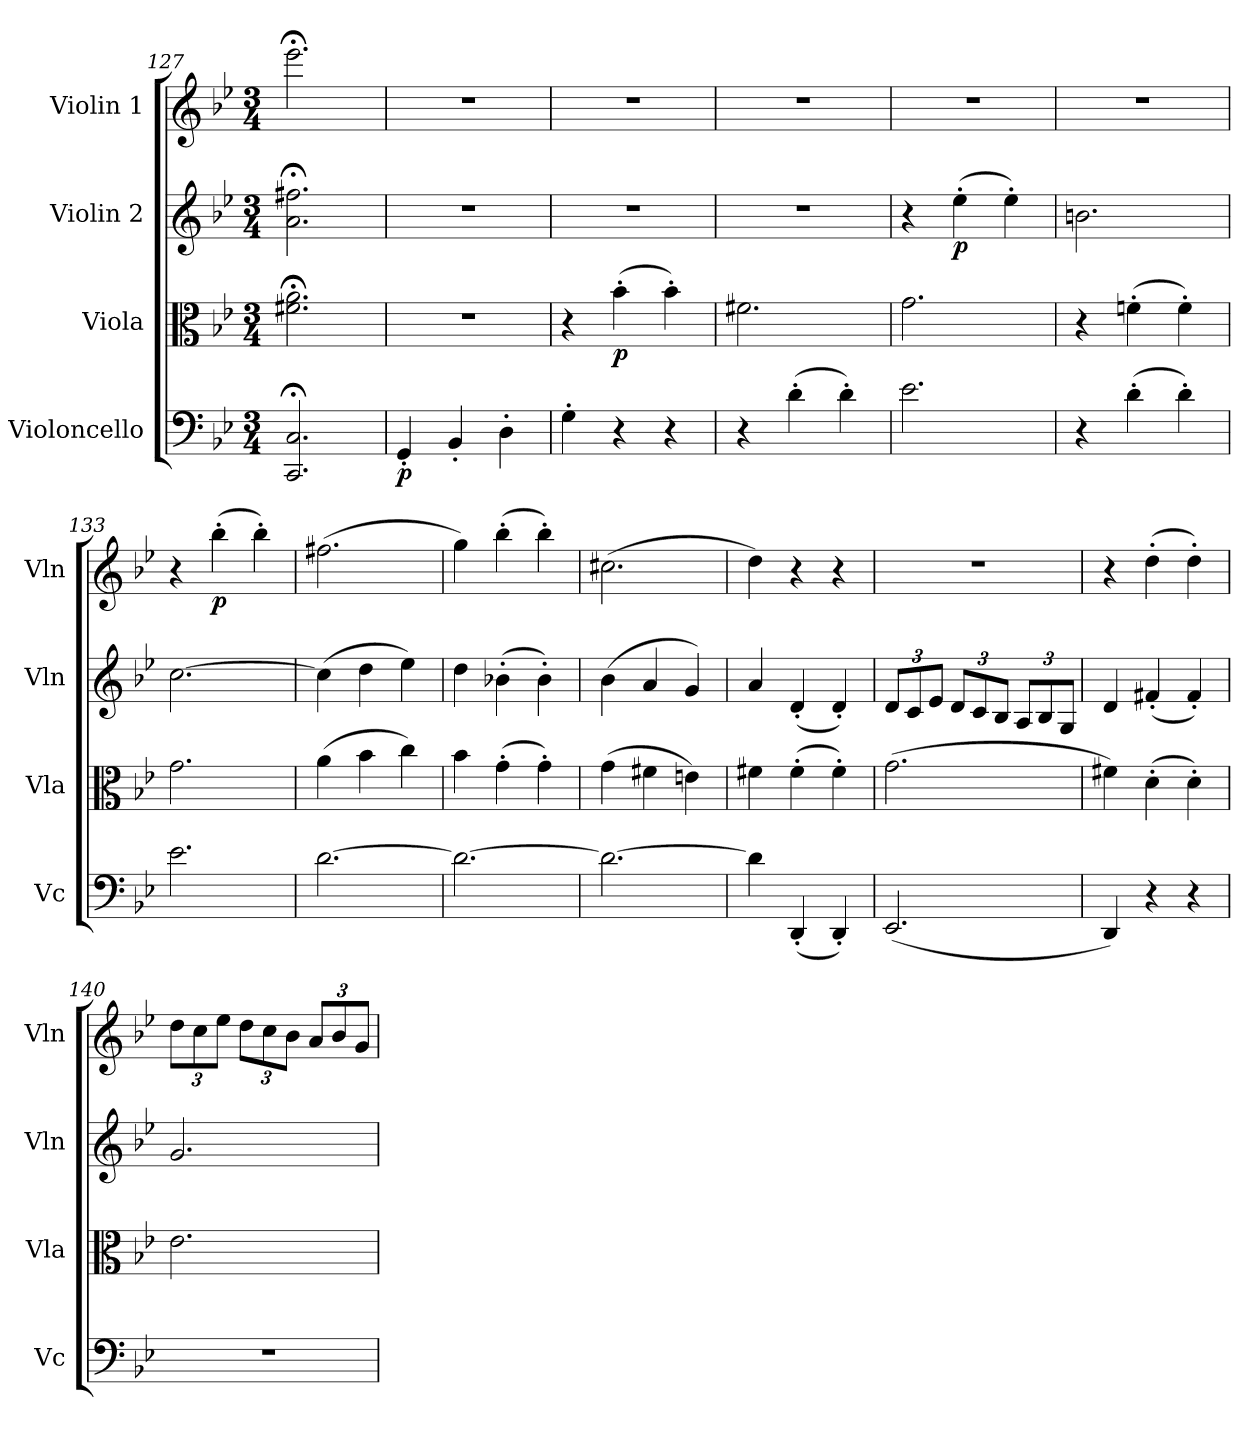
**kern	**dynam	**kern	**dynam	**kern	**dynam	**kern	**dynam
*part4	*part4	*part3	*part3	*part2	*part2	*part1	*part1
*staff4	*staff4	*staff3	*staff3	*staff2	*staff2	*staff1	*staff1
*I"Violoncello	*	*I"Viola	*	*I"Violin 2	*	*I"Violin 1	*
*I'Vc	*	*I'Vla	*	*I'Vln	*	*I'Vln	*
*clefF4	*	*clefC3	*	*clefG2	*	*clefG2	*
*k[b-e-]	*	*k[b-e-]	*	*k[b-e-]	*	*k[b-e-]	*
*M3/4	*	*M3/4	*	*M3/4	*	*M3/4	*
=127	=127	=127	=127	=127	=127	=127	=127
2.CC/;< 2.C/;<	.	2.f#X\;< 2.a\;<	.	2.a\;< 2.ff#X\;<	.	2.eee-;<\	.
!!LO:LB:g=z
=128	=128	=128	=128	=128	=128	=128	=128
!	!LO:DY:b	!	!	!	!	!	!
4GG'/	p	2.r	.	2.r	.	2.r	.
4BB-'/	.	.	.	.	.	.	.
4D'\	.	.	.	.	.	.	.
=129	=129	=129	=129	=129	=129	=129	=129
4G'\	.	4r	.	2.r	.	2.r	.
!	!	!	!LO:DY:b	!	!	!	!
4r	.	(4b-'\	p	.	.	.	.
4r	.	4b-'\)	.	.	.	.	.
=130	=130	=130	=130	=130	=130	=130	=130
4r	.	2.f#X\	.	2.r	.	2.r	.
(4d'\	.	.	.	.	.	.	.
4d'\)	.	.	.	.	.	.	.
=131	=131	=131	=131	=131	=131	=131	=131
2.e-\	.	2.g\	.	4r	.	2.r	.
!	!	!	!	!	!LO:DY:b	!	!
.	.	.	.	(4ee-'\	p	.	.
.	.	.	.	4ee-'\)	.	.	.
=132	=132	=132	=132	=132	=132	=132	=132
4r	.	4r	.	2.bn\	.	2.r	.
(4d'\	.	(4fn'\	.	.	.	.	.
4d'\)	.	4f'\)	.	.	.	.	.
=133	=133	=133	=133	=133	=133	=133	=133
2.e-\	.	2.g\	.	[2.cc\	.	4r	.
!	!	!	!	!	!	!	!LO:DY:b
.	.	.	.	.	.	(4bb-'\	p
.	.	.	.	.	.	4bb-'\)	.
=134	=134	=134	=134	=134	=134	=134	=134
[2.d\	.	(4a\	.	(4cc\]	.	(2.ff#X\	.
.	.	4b-\	.	4dd\	.	.	.
.	.	4cc\)	.	4ee-\)	.	.	.
=135	=135	=135	=135	=135	=135	=135	=135
2.d\_	.	4b-\	.	4dd\	.	4gg\)	.
.	.	(4g'\	.	(4b-X'\	.	(4bb-'\	.
.	.	4g'\)	.	4b-'\)	.	4bb-'\)	.
=136	=136	=136	=136	=136	=136	=136	=136
2.d\_	.	(4g\	.	(4b-\	.	(2.cc#X\	.
.	.	4f#X\	.	4a/	.	.	.
.	.	4en\)	.	4g/)	.	.	.
=137	=137	=137	=137	=137	=137	=137	=137
4d\]	.	4f#X\	.	4a/	.	4dd\)	.
(4DD'/	.	(4f#'\	.	(4d'/	.	4r	.
4DD'/)	.	4f#'\)	.	4d'/)	.	4r	.
!!LO:PB:g=z
=138	=138	=138	=138	=138	=138	=138	=138
*	*	*	*	*Xbrackettup	*	*	*
(2.EE-/	.	(2.g\	.	12d/L	.	2.r	.
.	.	.	.	12c/	.	.	.
.	.	.	.	12e-/J	.	.	.
.	.	.	.	12d/L	.	.	.
.	.	.	.	12c/	.	.	.
.	.	.	.	12B-/J	.	.	.
.	.	.	.	12A/L	.	.	.
.	.	.	.	12B-/	.	.	.
.	.	.	.	12G/J	.	.	.
=139	=139	=139	=139	=139	=139	=139	=139
4DD/)	.	4f#X\)	.	4d/	.	4r	.
4r	.	(4d'\	.	(4f#X'/	.	(4dd'\	.
4r	.	4d'\)	.	4f#'/)	.	4dd'\)	.
=140	=140	=140	=140	=140	=140	=140	=140
*	*	*	*	*	*	*Xbrackettup	*
2.r	.	2.e-\	.	2.g/	.	12dd\L	.
.	.	.	.	.	.	12cc\	.
.	.	.	.	.	.	12ee-\J	.
.	.	.	.	.	.	12dd\L	.
.	.	.	.	.	.	12cc\	.
.	.	.	.	.	.	12b-\J	.
.	.	.	.	.	.	12a/L	.
.	.	.	.	.	.	12b-/	.
.	.	.	.	.	.	12g/J	.
=	=	=	=	=	=	=	=
*-	*-	*-	*-	*-	*-	*-	*-
